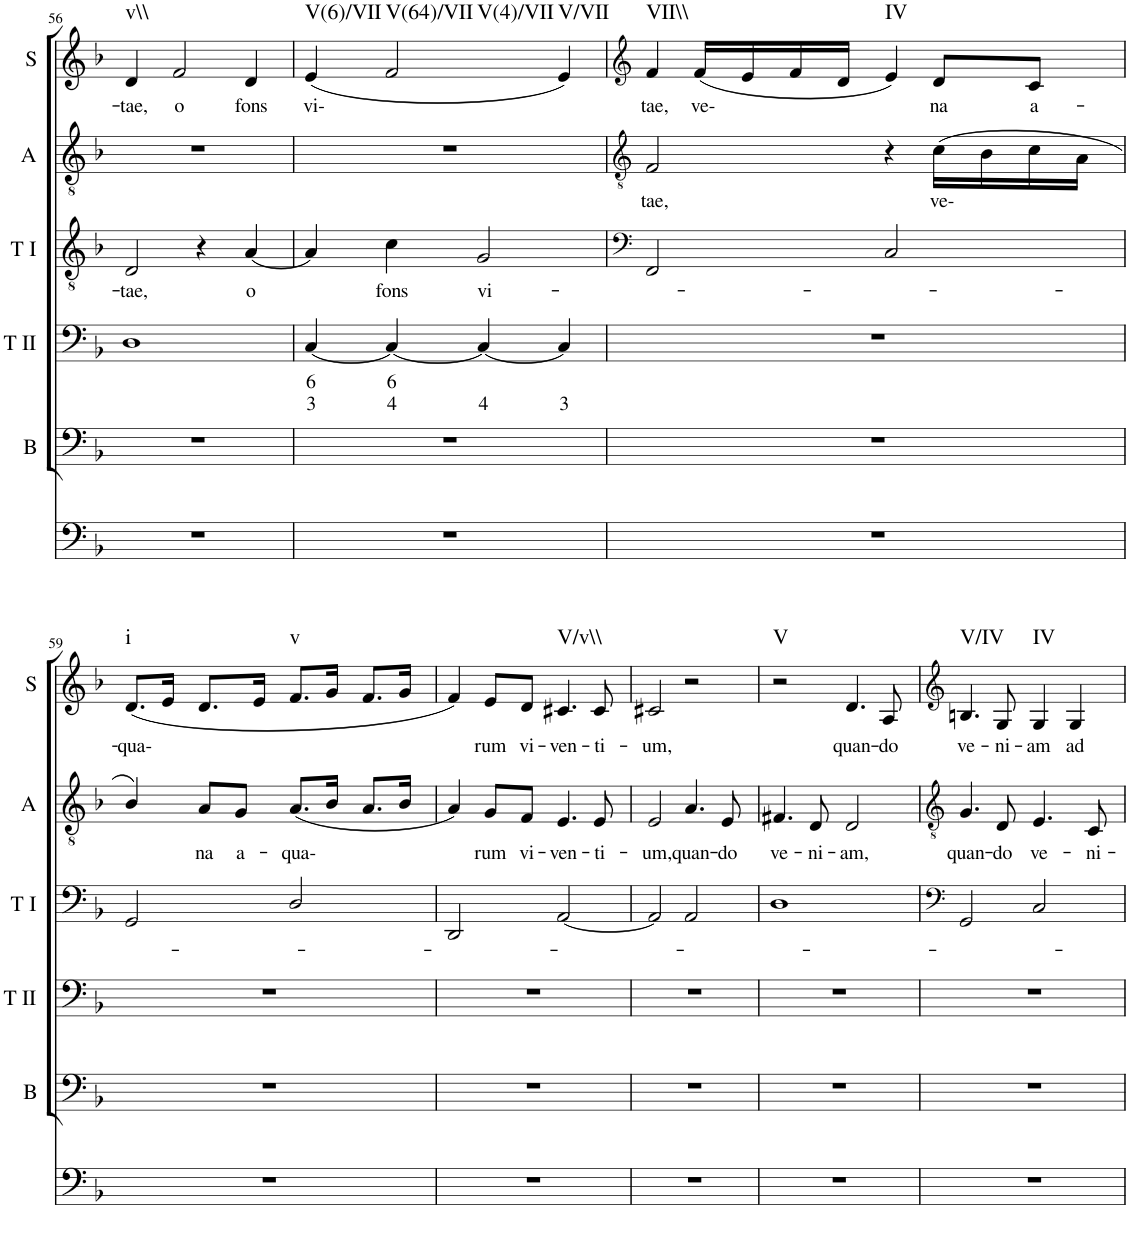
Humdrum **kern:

**kern	**kern	**kern	**text	**text	**kern	**text	**kern	**text	**kern	**text	**harte
*part6	*part5	*part4	*part4	*part4	*part3	*part3	*part2	*part2	*part1	*part1	*part1
*staff6	*staff5	*staff4	*staff4	*staff4	*staff3	*staff3	*staff2	*staff2	*staff1	*staff1	*
*I"Continuo	*I"Bass	*I"Tenor II	*	*	*I"Tenor I	*	*I"Alto	*	*I"Soprano	*	*
*	*I'B	*I'T II	*	*	*I'T I	*	*I'A	*	*I'S	*	*
!!LO:PB:g=z
*clefF4	*clefF4	*clefF4	*	*	*clefGv2	*	*clefGv2	*	*clefG2	*	*
*k[b-]	*k[b-]	*k[b-]	*	*	*k[b-]	*	*k[b-]	*	*k[b-]	*	*
*	*	*	*	*	*	*	*M4/4	*	*M4/4	*	*
=56	=56	=56	=56	=56	=56	=56	=56	=56	=56	=56	=56
!	!	!	!	!	!	!LO:LY:b	!	!	!	!LO:LY:b	!LO:H:kt=v\\
1r	1r	1D	.	.	2D/	tae,	1r	.	4d/	tae,	N
!	!	!	!	!	!	!	!	!	!	!LO:LY:b	!
.	.	.	.	.	.	.	.	.	2f/	o	.
.	.	.	.	.	4r	.	.	.	.	.	.
!	!	!	!	!	!	!LO:LY:b	!	!	!	!LO:LY:b	!
.	.	.	.	.	[4A/	o	.	.	4d/	fons	.
=57	=57	=57	=57	=57	=57	=57	=57	=57	=57	=57	=57
!	!	!	!LO:LY:b	!LO:LY:b	!	!	!	!	!	!LO:LY:b	!LO:H:kt=V(6)/VII
1r	1r	[4C/	6	3	4A/]	.	1r	.	(4e/	vi-	N
!	!	!	!LO:LY:b	!LO:LY:b	!	!LO:LY:b	!	!	!	!	!LO:H:n=1:kt=V(64)/VII
!	!	!	!	!	!	!	!	!	!	!	!LO:H:n=2:kt=V(4)/VII
.	.	4C/_	6	4	4c\	fons	.	.	2f/	.	N N
!	!	!	!	!LO:LY:b	!	!LO:LY:b	!	!	!	!	!
.	.	4C/_	.	4	2G/	vi-	.	.	.	.	.
!	!	!	!	!LO:LY:b	!	!	!	!	!	!	!LO:H:kt=V/VII
.	.	4C/]	.	3	.	.	.	.	4e/)	.	N
=58	=58	=58	=58	=58	=58	=58	=58	=58	=58	=58	=58
*	*	*	*	*	*clefF4	*	*clefGv2	*	*clefG2	*	*
!	!	!	!	!	!	!	!	!LO:LY:b	!	!LO:LY:b	!LO:H:kt=VII\\
1r	1r	1r	.	.	2FF/	.	2F/	tae,	4f/	tae,	N
!	!	!	!	!	!	!	!	!	!	!LO:LY:b	!
.	.	.	.	.	.	.	.	.	(16f/LL	ve-	.
.	.	.	.	.	.	.	.	.	16e/	.	.
.	.	.	.	.	.	.	.	.	16f/	.	.
.	.	.	.	.	.	.	.	.	16d/JJ	.	.
!	!	!	!	!	!	!	!	!	!	!	!LO:H:kt=IV
.	.	.	.	.	2C/	.	4r	.	4e/)	.	N
!	!	!	!	!	!	!	!	!LO:LY:b	!	!LO:LY:b	!
.	.	.	.	.	.	.	(16c\LL	ve-	8d/L	na	.
.	.	.	.	.	.	.	16B-\	.	.	.	.
!	!	!	!	!	!	!	!	!	!	!LO:LY:b	!
.	.	.	.	.	.	.	16c\	.	8c/J	a-	.
.	.	.	.	.	.	.	16A\JJ	.	.	.	.
!!LO:LB:g=z
=59	=59	=59	=59	=59	=59	=59	=59	=59	=59	=59	=59
!	!	!	!	!	!	!	!	!	!	!LO:LY:b	!LO:H:kt=i
1r	1r	1r	.	.	2GG/	.	4B-/)	.	(8.d/L	qua-	N
.	.	.	.	.	.	.	.	.	16e/Jk	.	.
!	!	!	!	!	!	!	!	!LO:LY:b	!	!	!
.	.	.	.	.	.	.	8A/L	na	8.d/L	.	.
!	!	!	!	!	!	!	!	!LO:LY:b	!	!	!
.	.	.	.	.	.	.	8G/J	a-	.	.	.
.	.	.	.	.	.	.	.	.	16e/Jk	.	.
!	!	!	!	!	!	!	!	!LO:LY:b	!	!	!LO:H:kt=v
.	.	.	.	.	2D/	.	(8.A/L	qua-	8.f/L	.	N
.	.	.	.	.	.	.	16B-/Jk	.	16g/Jk	.	.
.	.	.	.	.	.	.	8.A/L	.	8.f/L	.	.
.	.	.	.	.	.	.	16B-/Jk	.	16g/Jk	.	.
=60	=60	=60	=60	=60	=60	=60	=60	=60	=60	=60	=60
1r	1r	1r	.	.	2DD/	.	4A/)	.	4f/)	.	.
!	!	!	!	!	!	!	!	!LO:LY:b	!	!LO:LY:b	!
.	.	.	.	.	.	.	8G/L	rum	8e/L	rum	.
!	!	!	!	!	!	!	!	!LO:LY:b	!	!LO:LY:b	!
.	.	.	.	.	.	.	8F/J	vi-	8d/J	vi-	.
!	!	!	!	!	!	!	!	!LO:LY:b	!	!LO:LY:b	!LO:H:kt=V/v\\
.	.	.	.	.	[2AA/	.	4.E/	ven-	4.c#X/	ven-	N
!	!	!	!	!	!	!	!	!LO:LY:b	!	!LO:LY:b	!
.	.	.	.	.	.	.	8E/	ti-	8c#/	ti-	.
=61	=61	=61	=61	=61	=61	=61	=61	=61	=61	=61	=61
!	!	!	!	!	!	!	!	!LO:LY:b	!	!LO:LY:b	!
1r	1r	1r	.	.	2AA/]	.	2E/	um,	2c#X/	um,	.
!	!	!	!	!	!	!	!	!LO:LY:b	!	!	!
.	.	.	.	.	2AA/	.	4.A/	quan-	2r	.	.
!	!	!	!	!	!	!	!	!LO:LY:b	!	!	!
.	.	.	.	.	.	.	8E/	do	.	.	.
=62	=62	=62	=62	=62	=62	=62	=62	=62	=62	=62	=62
!	!	!	!	!	!	!	!	!LO:LY:b	!	!	!LO:H:kt=V
1r	1r	1r	.	.	1D	.	4.F#X/	ve-	2r	.	N
!	!	!	!	!	!	!	!	!LO:LY:b	!	!	!
.	.	.	.	.	.	.	8D/	ni-	.	.	.
!	!	!	!	!	!	!	!	!LO:LY:b	!	!LO:LY:b	!
.	.	.	.	.	.	.	2D/	am,	4.d/	quan-	.
!	!	!	!	!	!	!	!	!	!	!LO:LY:b	!
.	.	.	.	.	.	.	.	.	8A/	do	.
=63	=63	=63	=63	=63	=63	=63	=63	=63	=63	=63	=63
*	*	*	*	*	*clefF4	*	*clefGv2	*	*clefG2	*	*
!	!	!	!	!	!	!	!	!LO:LY:b	!	!LO:LY:b	!LO:H:kt=V/IV
1r	1r	1r	.	.	2GG/	.	4.G/	quan-	4.Bn/	ve-	N
!	!	!	!	!	!	!	!	!LO:LY:b	!	!LO:LY:b	!
.	.	.	.	.	.	.	8D/	do	8G/	ni-	.
!	!	!	!	!	!	!	!	!LO:LY:b	!	!LO:LY:b	!LO:H:kt=IV
.	.	.	.	.	2C/	.	4.E/	ve-	4G/	am	N
!	!	!	!	!	!	!	!	!	!	!LO:LY:b	!
.	.	.	.	.	.	.	.	.	4G/	ad	.
!	!	!	!	!	!	!	!	!LO:LY:b	!	!	!
.	.	.	.	.	.	.	8C/	ni-	.	.	.
=	=	=	=	=	=	=	=	=	=	=	=
*-	*-	*-	*-	*-	*-	*-	*-	*-	*-	*-	*-
